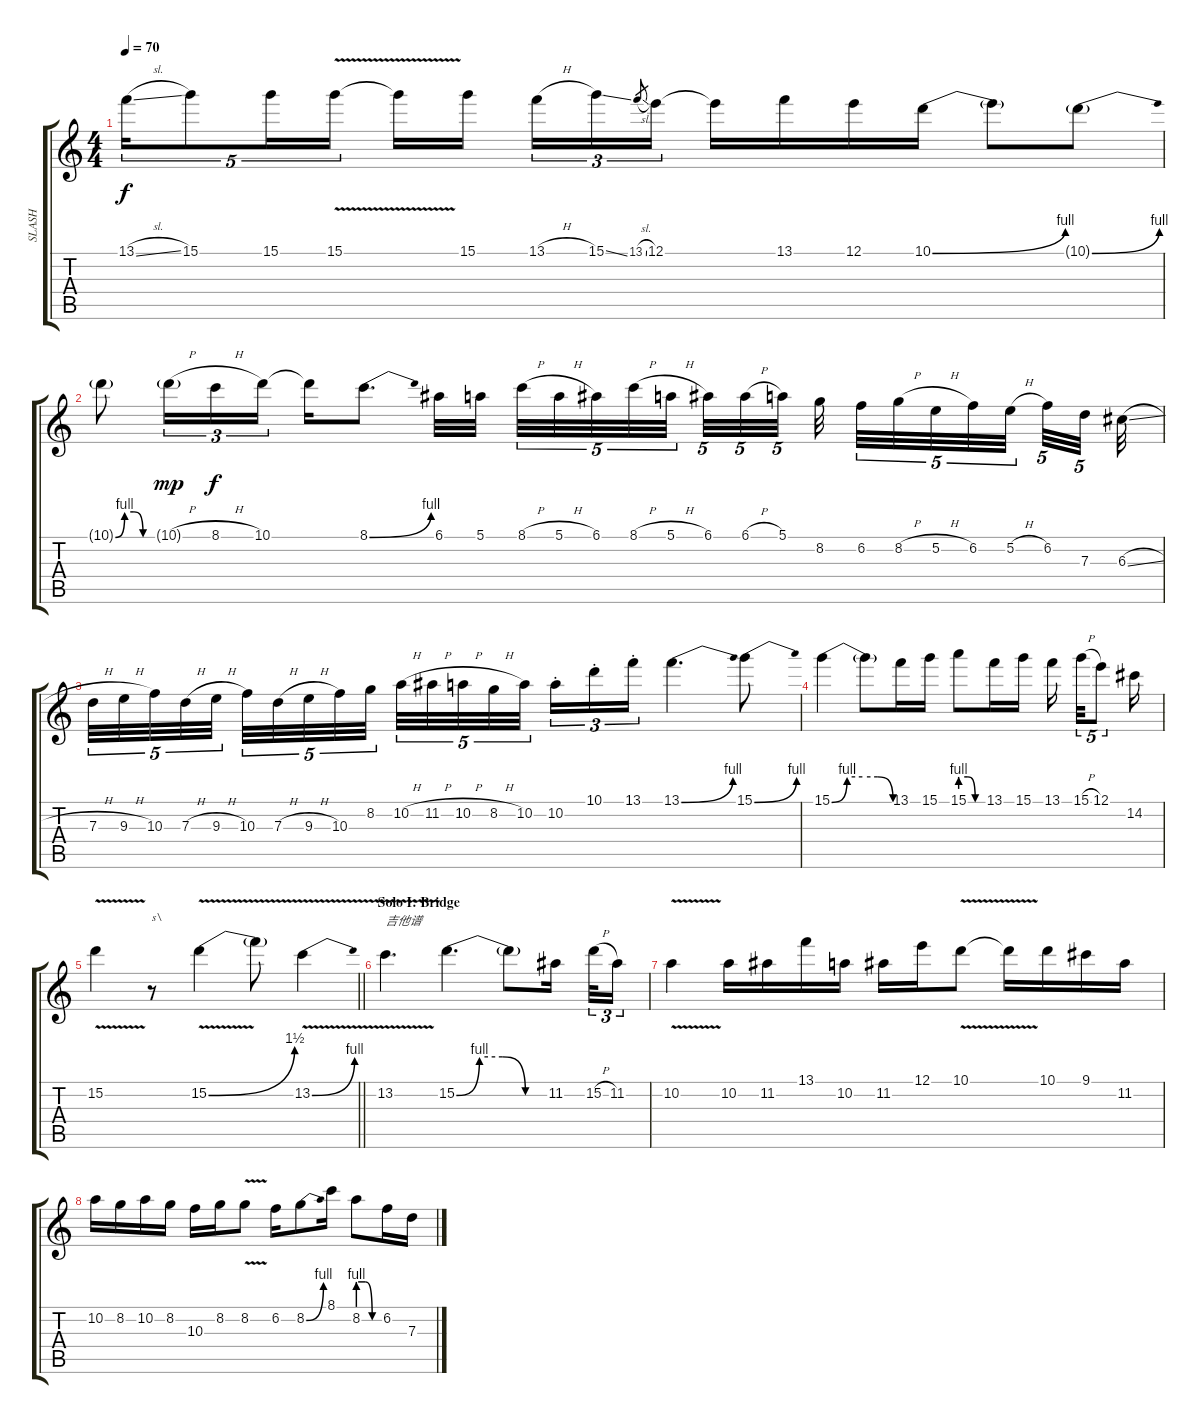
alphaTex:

\track ("SLASH" "SLASH") {instrument overdrivenguitar}
\staff {score tabs}
\tuning (E4 B3 G3 D3 A2 E2) {hide}
\ts (4 4)
\tempo 70
\clef g2
\ks c
13.1{sl}.16{tu (5 4) dy f} 15.1.8{tu (5 4)} 15.1.16{tu (5 4)} 15.1{v}.16{tu (5 4)} 15.1{t}.16 15.1.16{beam splitsecondary} 13.1{h}.16{tu (3 2)} 15.1{ss}.16{tu (3 2)} 13.1{sl}.8{gr} 12.1.16{tu (3 2)} 12.1{t}.16 13.1.16 12.1.16 10.1{be (bend 0 0 60 4)}.16 10.1{t}.8 10.1{be (bend 0 0 60 4) g}.8 |
10.1{be (custom 0 0 15 4 30 4 45 0 60 0) g}.8 10.1{h g}.16{tu (3 2) dy mp} 8.1{h}.16{tu (3 2) dy f} 10.1.16{tu (3 2)} 10.1{t}.16 8.1{be (bend 0 0 60 4)}.8{d} 6.1.32 5.1.32{beam splitsecondary} 8.1{h}.32{tu (5 4)} 5.1{h}.32{tu (5 4)} 6.1.32{tu (5 4)} 8.1{h}.32{tu (5 4)} 5.1{h}.32{tu (5 4) beam splitsecondary} 6.1.32{tu (5 4)} 6.1{h}.32{tu (5 4)} 5.1.32{tu (5 4)} 8.2.32{beam splitsecondary} 6.2.32{tu (5 4)} 8.2{h}.32{tu (5 4)} 5.2{h}.32{tu (5 4)} 6.2.32{tu (5 4)} 5.2{h}.32{tu (5 4) beam splitsecondary} 6.2.32{tu (5 4)} 7.3.32{tu (5 4) beam splitsecondary} 6.3{sl}.32 |
7.3{h}.32{tu (5 4)} 9.3{h}.32{tu (5 4)} 10.3.32{tu (5 4)} 7.3{h}.32{tu (5 4)} 9.3{h}.32{tu (5 4) beam splitsecondary} 10.3.32{tu (5 4)} 7.3{h}.32{tu (5 4)} 9.3{h}.32{tu (5 4)} 10.3.32{tu (5 4)} 8.2.32{tu (5 4)} 10.2{h}.32{tu (5 4)} 11.2{h}.32{tu (5 4)} 10.2{h}.32{tu (5 4)} 8.2{h}.32{tu (5 4)} 10.2.32{tu (5 4) beam splitsecondary} 10.2{st}.16{tu (3 2)} 10.1{st}.16{tu (3 2)} 13.1{st}.16{tu (3 2)} 13.1{be (bend 0 0 60 4)}.4{d} 15.1{be (bend 0 0 60 4)}.8 |
15.1{be (custom 0 0 15 4 30 4 45 4 60 0)}.4 15.1{t}.8 13.1.16 15.1.16 15.1{be (custom 0 4 20 4 40 0 60 0)}.8 13.1.16 15.1.16 13.1.16{beam splitsecondary} 15.1{h}.32{tu (5 4)} 12.1.8{tu (5 4)} 14.2.16 |
\barLineRight lightlight
15.2{v}.4 r.8{txt "s\\"} 15.2{be (bend 0 0 60 6) v}.4 15.2{t}.8 13.2{be (bend 0 0 60 4) v}.4 |
\section ("" "Solo I: Bridge")
13.2{v}.4{d txt "吉他谱"} 15.2{be (custom 0 0 15 4 30 4 45 0 60 0)}.4{d} 15.2{t}.8 11.2.16{beam splitsecondary} 15.2{h}.32{tu (3 2)} 11.2.16{tu (3 2)} |
10.2{v}.4 10.2.16 11.2.16 13.1.16 10.2.16 11.2.16 12.1.16 10.1{v}.8 10.1{t}.16 10.1.16 9.1.16 11.2.16 |
10.2.16 8.2.16 10.2.16 8.2.16 10.3.16 8.2.16 8.2{v}.8 6.2.16 8.2{be (bend 0 0 60 4)}.8 8.1.16 8.2{be (custom 0 4 20 4 40 0 60 0)}.8 6.2.16 7.3.16
